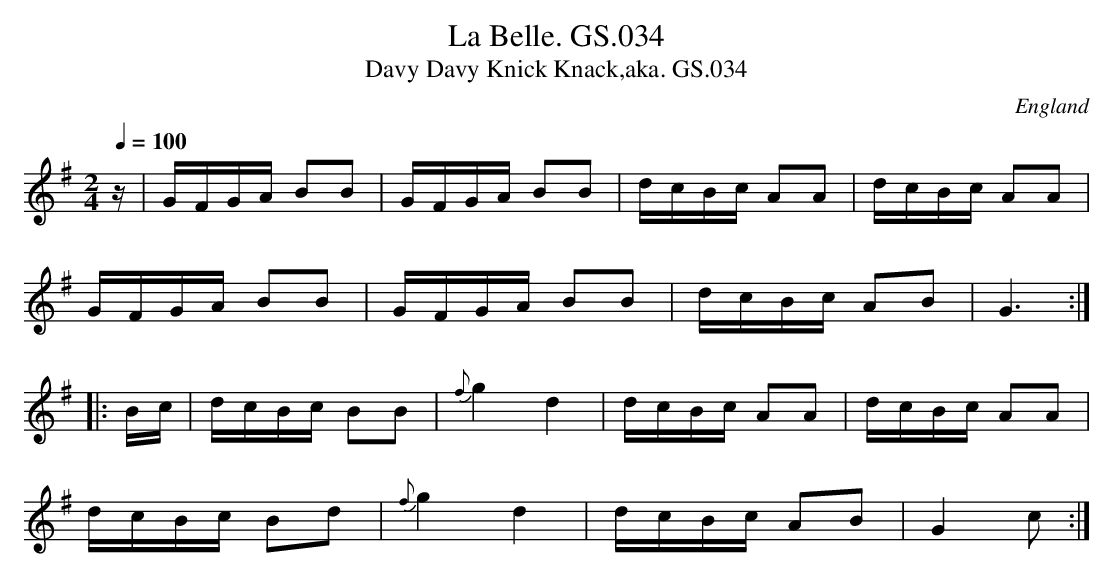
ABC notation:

X:1
T:La Belle. GS.034
T:Davy Davy Knick Knack,aka. GS.034
M:2/4
L:1/16
Q:1/4=100
O:England
K:G major
z|GFGA B2B2 | GFGA B2B2 | dcBc A2A2 | dcBc A2A2 |!
GFGA B2B2 | GFGA B2B2 | dcBc A2B2 | G6 :|!
|:Bc | dcBc B2B2 | {f}g4 d4 | dcBc A2A2 | dcBc A2A2 |!
dcBc B2d2 | {f}g4 d4 | dcBc A2B2 | G4 c2 :|
